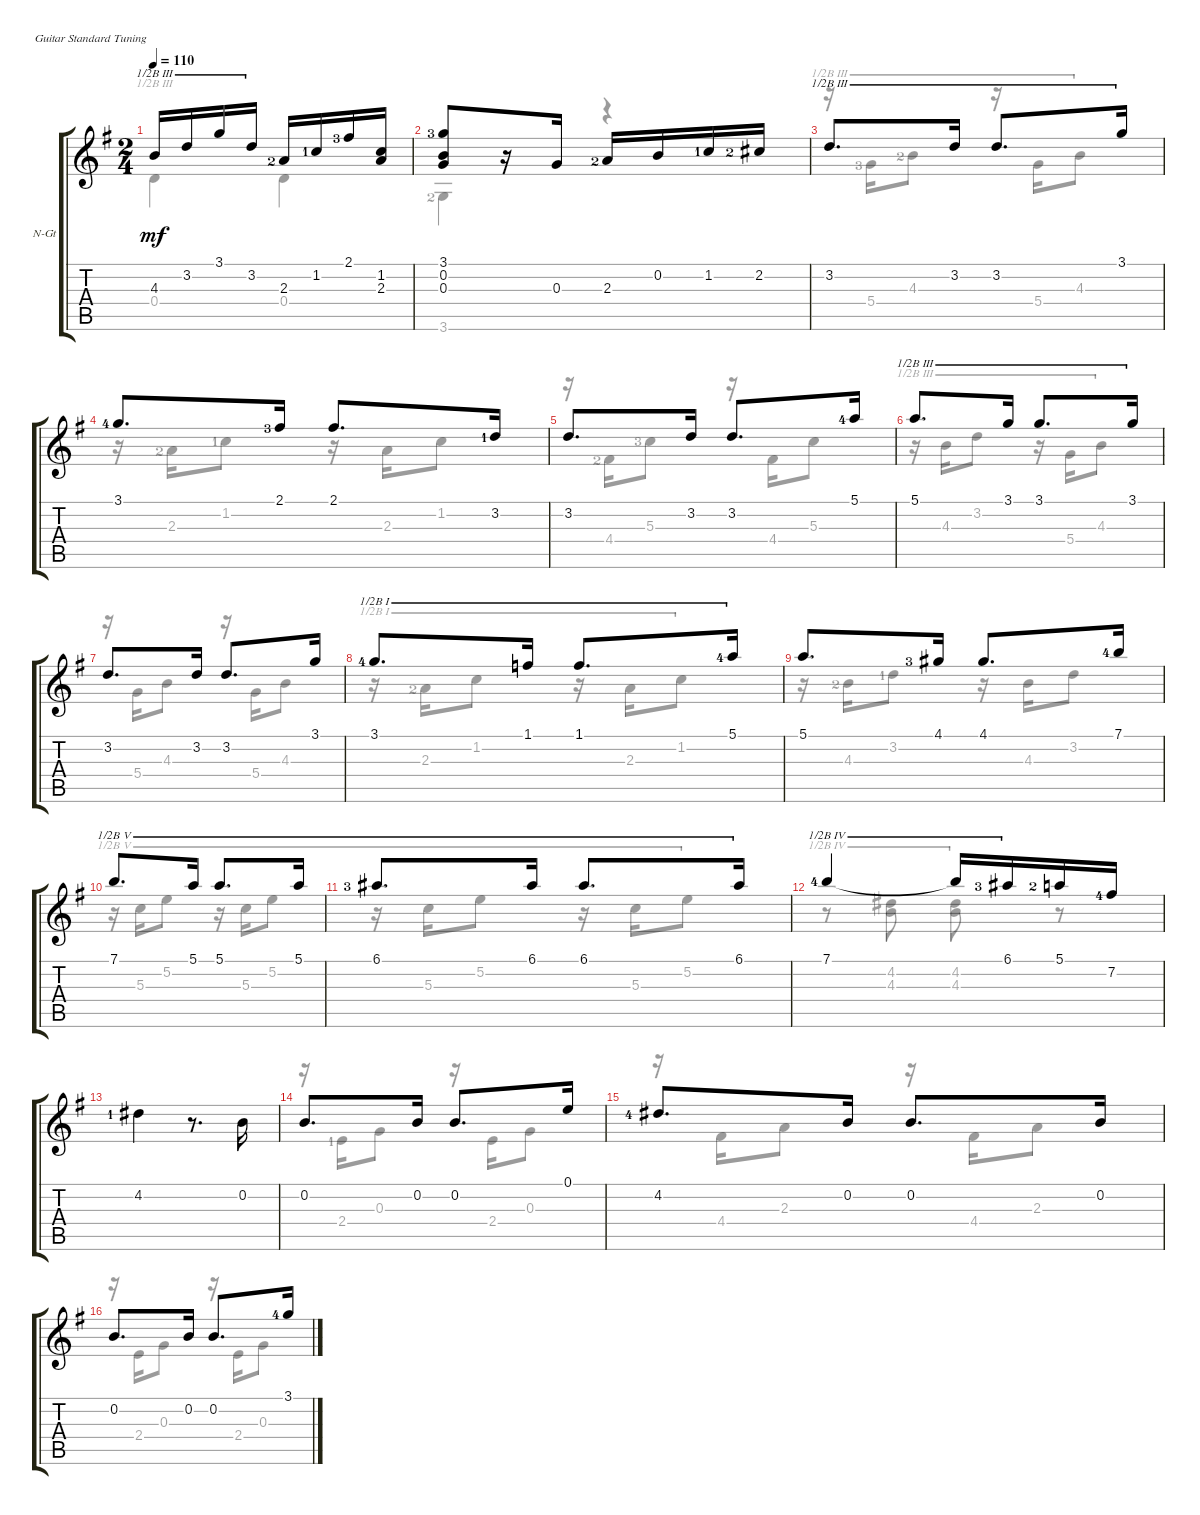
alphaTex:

\defaultSystemsLayout 4
\bracketExtendMode groupsimilarinstruments
\firstSystemTrackNameOrientation horizontal
\otherSystemsTrackNameOrientation horizontal
\track ("Nylon Guitar" "N-Gt") {instrument acousticguitarnylon}
\staff {score tabs}
\tuning (E4 B3 G3 D3 A2 E2)
\voice
\ts (2 4)
\tempo 110
\clef g2
\scale
0.279476
\ks g
4.3.16{dy mf barre (3 half)} 3.2.16{barre (3 half)} 3.1.16{barre (3 half)} 3.2.16{barre (3 half)} 2.3{lf 3}.16 1.2{lf 2}.16 2.1{lf 4}.16 (1.2 2.3).16 |
\scale
0.368268 (3.1{lf 4} 0.2 0.3).8 r.16 0.3.16 2.3{lf 3}.16 0.2.16 1.2{lf 2}.16 2.2{lf 3}.16 |
\scale
0.352256 3.2.8{d barre (3 half)} 3.2.16{barre (3 half)} 3.2.8{d barre (3 half)} 3.1.16{barre (3 half)} |
\scale
0.391705 3.1{lf 5}.8{d} 2.1{lf 4}.16 2.1.8{d} 3.2{lf 2}.16 |
\scale
0.371736 3.2.8{d} 3.2.16 3.2.8{d} 5.1{lf 5}.16 |
\scale
0.236559 5.1.8{d barre (3 half)} 3.1.16{barre (3 half)} 3.1.8{d barre (3 half)} 3.1.16{barre (3 half)} |
\scale
0.236559 3.2.8{d} 3.2.16 3.2.8{d} 3.1.16 |
\scale
0.391705 3.1{lf 5}.8{d barre (1 half)} 1.1.16{barre (1 half)} 1.1.8{d barre (1 half)} 5.1{lf 5}.16{barre (1 half)} |
\scale
0.371736 5.1.8{d} 4.1{lf 4}.16 4.1.8{d} 7.1{lf 5}.16 |
\scale
0.258389 7.1.8{d barre (5 half)} 5.1.16{barre (5 half)} 5.1.8{d barre (5 half)} 5.1.16{barre (5 half)} |
\scale
0.303691 6.1{lf 4}.8{d barre (5 half)} 6.1.16{barre (5 half)} 6.1.8{d barre (5 half)} 6.1.16{barre (5 half)} |
\scale
0.437919 7.1{lf 5}.4{barre (4 half)} 7.1{t}.16{barre (4 half)} 6.1{lf 4}.16{barre (4 half)} 5.1{lf 3}.16 7.2{lf 5}.16 |
\scale
0.189655 4.2{lf 2}.4 r.8{d} 0.2.16 |
\scale
0.463602 0.2.8{d} 0.2.16 0.2.8{d} 0.1.16 |
\scale
0.346743 4.2{lf 5}.8{d} 0.2.16 0.2.8{d} 0.2.16 |
\scale
0.221118 0.2.8{d} 0.2.16 0.2.8{d} 3.1{lf 5}.16
\voice
\clef g2
\ottava regular
\simile none
\scale
0.279476
\ks g
0.4.4{dy mf barre (3 half)} 0.4.4 |
\scale
0.368268 3.6{lf 3}.4 r.4 |
\scale
0.352256 r.16{barre (3 half)} 5.4{lf 4}.16{barre (3 half)} 4.3{lf 3}.8{barre (3 half)} r.16{barre (3 half)} 5.4.16{barre (3 half)} 4.3.8{barre (3 half)} |
\scale
0.391705 r.16 2.3{lf 3}.16 1.2{lf 2}.8 r.16 2.3.16 1.2.8 |
\scale
0.371736 r.16 4.4{lf 3}.16 5.3{lf 4}.8 r.16 4.4.16 5.3.8 |
\scale
0.236559 r.16{barre (3 half)} 4.3.16{barre (3 half)} 3.2.8{barre (3 half)} r.16{barre (3 half)} 5.4.16{barre (3 half)} 4.3.8{barre (3 half)} |
\scale
0.236559 r.16 5.4.16 4.3.8 r.16 5.4.16 4.3.8 |
\scale
0.391705 r.16{barre (1 half)} 2.3{lf 3}.16{barre (1 half)} 1.2.8{barre (1 half)} r.16{barre (1 half)} 2.3.16{barre (1 half)} 1.2.8{barre (1 half)} |
\scale
0.371736 r.16 4.3{lf 3}.16 3.2{lf 2}.8 r.16 4.3.16 3.2.8 |
\scale
0.258389 r.16{barre (5 half)} 5.3.16{barre (5 half)} 5.2.8{barre (5 half)} r.16{barre (5 half)} 5.3.16{barre (5 half)} 5.2.8{barre (5 half)} |
\scale
0.303691 r.16{barre (5 half)} 5.3.16{barre (5 half)} 5.2.8{barre (5 half)} r.16{barre (5 half)} 5.3.16{barre (5 half)} 5.2.8{barre (5 half)} |
\scale
0.437919 r.8{barre (4 half)} (4.3 4.2).8{barre (4 half)} (4.2 4.3).8{barre (4 half)} r.8 |
\scale
0.189655 |
\scale
0.463602 r.16 2.4{lf 2}.16 0.3.8 r.16 2.4.16 0.3.8 |
\scale
0.346743 r.16 4.4.16 2.3.8 r.16 4.4.16 2.3.8 |
\scale
0.221118 r.16 2.4.16 0.3.8 r.16 2.4.16 0.3.8
